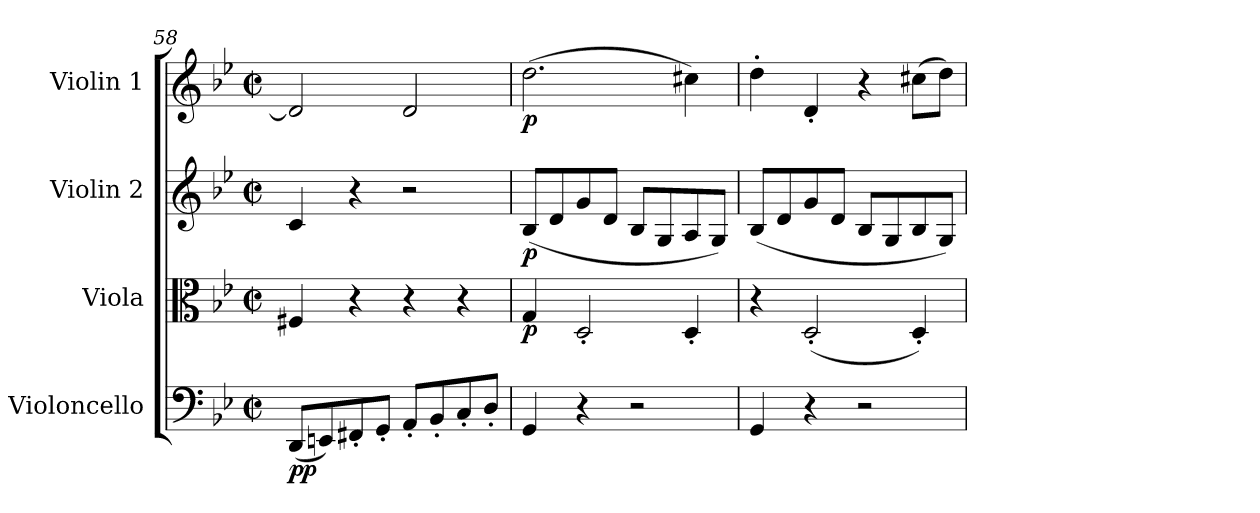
**kern	**dynam	**kern	**dynam	**kern	**dynam	**kern	**dynam
*part4	*part4	*part3	*part3	*part2	*part2	*part1	*part1
*staff4	*staff4	*staff3	*staff3	*staff2	*staff2	*staff1	*staff1
*I"Violoncello	*	*I"Viola	*	*I"Violin 2	*	*I"Violin 1	*
*I'Vc	*	*I'Vla	*	*I'Vln	*	*I'Vln	*
*clefF4	*	*clefC3	*	*clefG2	*	*clefG2	*
*k[b-e-]	*	*k[b-e-]	*	*k[b-e-]	*	*k[b-e-]	*
*M2/2	*	*M2/2	*	*M2/2	*	*M2/2	*
*met(c|)	*	*met(c|)	*	*met(c|)	*	*met(c|)	*
=58	=58	=58	=58	=58	=58	=58	=58
!	!LO:DY:b	!	!	!	!	!	!
(8DD/L	pp	4F#X/	.	4c/	.	2d/]	.
8EEn/)	.	.	.	.	.	.	.
8FF#X'/	.	4r	.	4r	.	.	.
8GG'/J	.	.	.	.	.	.	.
8AA'/L	.	4r	.	2r	.	2d/	.
8BB-'/	.	.	.	.	.	.	.
8C'/	.	4r	.	.	.	.	.
8D'/J	.	.	.	.	.	.	.
=59	=59	=59	=59	=59	=59	=59	=59
!	!	!	!LO:DY:b	!	!LO:DY:b	!	!LO:DY:b
4GG/	.	4G/	p	(<8B-/L	p	(2.dd\	p
.	.	.	.	8d/	.	.	.
4r	.	2D'/	.	8g/	.	.	.
.	.	.	.	8d/J	.	.	.
2r	.	.	.	8B-/L	.	.	.
.	.	.	.	8G/	.	.	.
.	.	4D'/	.	8A/	.	4cc#X\)	.
.	.	.	.	8G/J)	.	.	.
=60	=60	=60	=60	=60	=60	=60	=60
4GG/	.	4r	.	(<8B-/L	.	4dd'\	.
.	.	.	.	8d/	.	.	.
4r	.	(2D'/	.	8g/	.	4d'/	.
.	.	.	.	8d/J	.	.	.
2r	.	.	.	8B-/L	.	4r	.
.	.	.	.	8G/	.	.	.
.	.	4D'/)	.	8B-/	.	(8cc#X\L	.
.	.	.	.	8G/J)	.	8dd\J)	.
=	=	=	=	=	=	=	=
*-	*-	*-	*-	*-	*-	*-	*-
